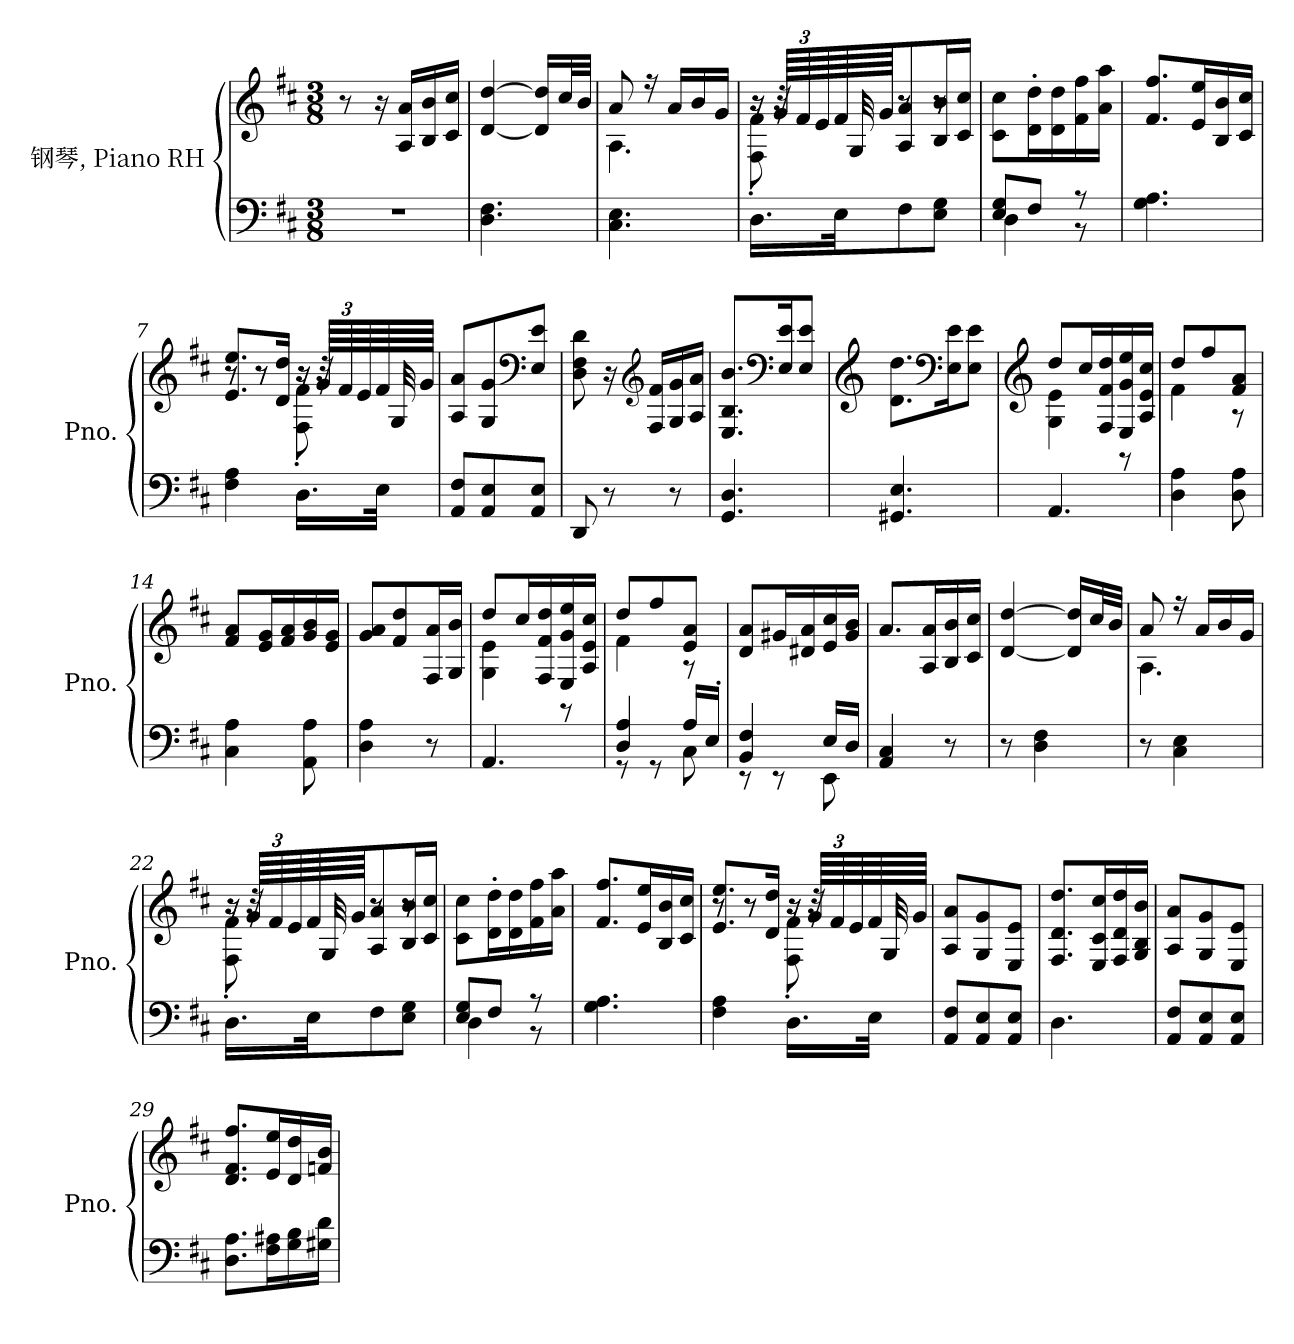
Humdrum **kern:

**kern	**kern
*part1	*part1
*staff2	*staff1
*I"钢琴, Piano RH	*
*I'Pno.	*
*clefF4	*clefG2
*k[f#c#]	*k[f#c#]
*M3/8	*M3/8
*MM42	*MM42
=1	=1
4.r	8r
.	16r
.	16A/ 16a/LL
.	16B/ 16b/
.	16c#/ 16cc#/JJ
=2	=2
4.D\ 4.F#\	[4d/ [4dd/
.	16d/] 16dd/]LL
.	32cc#/L
.	32b/JJJ
=3	=3
*	*^
4.C#\ 4.E\	8a/	4.A\
.	16r	.
*	*MM43	*
.	16a/LL	.
*	*MM44	*
.	16b/	.
.	16g/JJ	.
=4	=4	=4
*	*	*^
16.D\LL	16r	8F#\' 8f#\'	16r
*	*Xbrackettup	*	*
*	*MM37	*	*
.	96g/LLLL	.	32r
.	96f#/	.	.
.	96e/	.	.
32E\JK	64f#/	.	32G/
.	64g/JJJ	.	.
*	*MM45	*	*
8F#\	8A/ 8a/	8r	8r
8E\ 8G\J	16B/ 16b/L	8r	8r
.	16c#/ 16cc#/JJ	.	.
*	*v	*v	*v
=5	=5
*^	*
8E/ 8G/L	4D\	8c#\ 8cc#\L
8F#/J	.	16d\' 16dd\'L
.	.	16d\ 16dd\
8r	8r	16f#\ 16ff#\
.	.	16a\ 16aa\JJ
*v	*v	*
=6	=6
4.G\ 4.A\	8.f#/ 8.ff#/L
.	16e/ 16ee/L
.	16B/ 16b/
.	16c#/ 16cc#/JJ
!!LO:LB:g=z
=7	=7
*	*^
*	*	*^
4F#\ 4A\	8.e/ 8.ee/L	8r	8r
.	.	8r	8r
.	16d/ 16dd/Jk	.	.
*	*MM37	*	*
16.D\LL	16r	8F#\' 8f#\'	16r
.	96g/LLLL	.	32r
.	96f#/	.	.
.	96e/	.	.
32E\JJk	64f#/	.	32G/
.	64g/JJJJ	.	.
*	*v	*v	*v
=8	=8
*	*MM43
8AA/ 8F#/L	8A/ 8a/L
8AA/ 8E/	8G/ 8g/
*	*clefF4
8AA/ 8E/J	8E/ 8e/J
=9	=9
8DD/	8D\ 8F#\ 8d\
8r	16r
*	*clefG2
.	16F#/ 16f#/LL
8r	16G/ 16g/
.	16A/ 16a/JJ
=10	=10
*	*MM36
4.GG/ 4.D/	8.E/ 8.B/ 8.b/L
*	*clefF4
.	16E/ 16e/K
*	*MM43
.	8E/ 8e/J
=11	=11
*	*clefG2
4.GG#X/ 4.E/	8.d\ 8.dd\L
*	*clefF4
*	*MM45
.	16E\ 16e\K
.	8E\ 8e\J
!!LO:LB:g=z
=12	=12
*	*clefG2
*	*^
4.AA/	8dd/L	4G\ 4e\
.	16cc#/L	.
.	16F#/ 16f#/ 16dd/	.
*	*MM46	*
.	16E/ 16g/ 16ee/	8r
.	16A/ 16e/ 16cc#/JJ	.
=13	=13	=13
4D\ 4A\	8dd/L	4f#\
.	8ff#/	.
8D\ 8A\	8f#/ 8a/J	8r
*	*v	*v
=14	=14
*	*MM40
4C#\ 4A\	8f#/ 8a/L
.	16e/ 16g/L
.	16f#/ 16a/
8AA\ 8A\	16g/ 16b/
*	*MM45
.	16e/ 16g/JJ
=15	=15
4D\ 4A\	8g/ 8a/L
.	8f#/ 8dd/
8r	16F#/ 16a/L
*	*MM47
.	16G/ 16b/JJ
=16	=16
*	*MM48
*	*^
4.AA/	8dd/L	4G\ 4e\
.	16cc#/L	.
.	16F#/ 16f#/ 16dd/	.
.	16E/ 16g/ 16ee/	8r
.	16A/ 16e/ 16cc#/JJ	.
=17	=17	=17
*	*MM43	*
*^	*	*
4D/ 4A/	8r	8dd/L	4f#\
.	8r	8ff#/	.
16A/LL	8C#\	8e/ 8a/J	8r
16E'/JJ	.	.	.
*	*	*v	*v
=18	=18	=18
4BB/ 4F#/	8r	8d/ 8a/L
.	8r	16g#X/L
*	*	*MM39
.	.	16d#X/ 16a/
16E/LL	8EE\	16e/ 16cc#/
16D/JJ	.	16g#/ 16b/JJ
*v	*v	*
!!LO:LB:g=z
=19	=19
*	*MM35
4AA/ 4C#/	8.a/L
.	16A/ 16a/L
8r	16B/ 16b/
.	16c#/ 16cc#/JJ
=20	=20
8r	[4d/ [4dd/
4D\ 4F#\	.
.	16d/] 16dd/]LL
.	32cc#/L
.	32b/JJJ
=21	=21
*	*^
8r	8a/	4.A\
4C#\ 4E\	16r	.
*	*MM43	*
.	16a/LL	.
*	*MM44	*
.	16b/	.
.	16g/JJ	.
=22	=22	=22
*	*	*^
16.D\LL	16r	8F#\' 8f#\'	16r
*	*MM36	*	*
.	96g/LLLL	.	32r
.	96f#/	.	.
.	96e/	.	.
32E\JK	64f#/	.	32G/
.	64g/JJJ	.	.
*	*MM45	*	*
8F#\	8A/ 8a/	8r	8r
8E\ 8G\J	16B/ 16b/L	8r	8r
.	16c#/ 16cc#/JJ	.	.
*	*v	*v	*v
=23	=23
*^	*
8E/ 8G/L	4D\	8c#\ 8cc#\L
8F#/J	.	16d\' 16dd\'L
.	.	16d\ 16dd\
8r	8r	16f#\ 16ff#\
.	.	16a\ 16aa\JJ
*v	*v	*
=24	=24
4.G\ 4.A\	8.f#/ 8.ff#/L
.	16e/ 16ee/L
.	16B/ 16b/
.	16c#/ 16cc#/JJ
!!LO:LB:g=z
=25	=25
*	*^
*	*	*^
4F#\ 4A\	8.e/ 8.ee/L	8r	8r
.	.	8r	8r
.	16d/ 16dd/Jk	.	.
16.D\LL	16r	8F#\' 8f#\'	16r
*	*MM38	*	*
.	96g/LLLL	.	32r
.	96f#/	.	.
.	96e/	.	.
32E\JJk	64f#/	.	32G/
.	64g/JJJJ	.	.
*	*v	*v	*v
=26	=26
*	*MM43
8AA/ 8F#/L	8A/ 8a/L
8AA/ 8E/	8G/ 8g/
8AA/ 8E/J	8E/ 8e/J
=27	=27
*	*MM42
4.D\	8.F#/ 8.d/ 8.dd/L
.	16E/ 16c#/ 16cc#/L
.	16F#/ 16d/ 16dd/
.	16G/ 16B/ 16b/JJ
=28	=28
8AA/ 8F#/L	8A/ 8a/L
*	*MM44
8AA/ 8E/	8G/ 8g/
8AA/ 8E/J	8E/ 8e/J
=29	=29
*	*MM41
8.D\ 8.A\L	8.d/ 8.f#/ 8.ff#/L
*	*MM43
16F#\ 16A#X\L	16e/ 16ee/L
16G\ 16B\	16d/ 16dd/
16G#X\ 16d\JJ	16fn/ 16b/JJ
=	=
*-	*-
